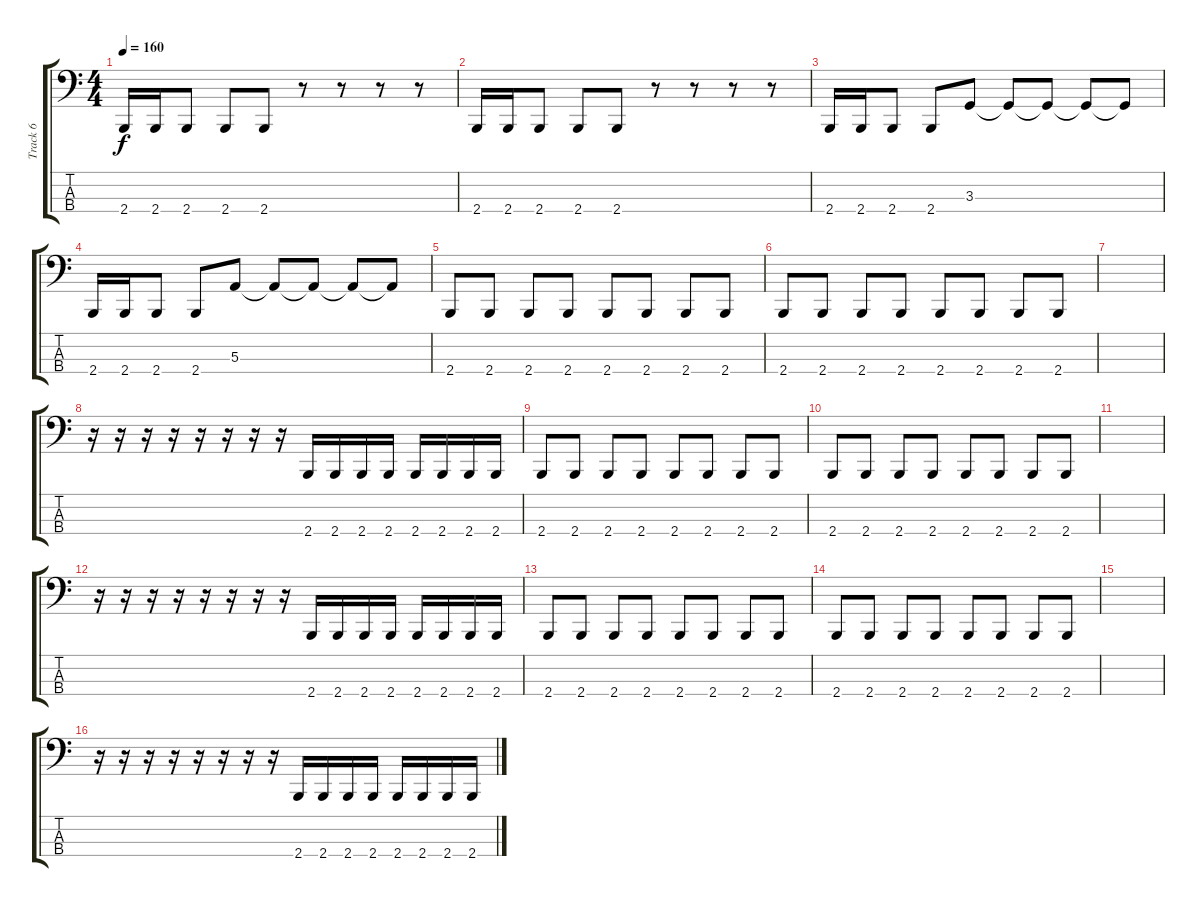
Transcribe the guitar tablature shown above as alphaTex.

\track ("Track 6" "Track 6") {instrument electricbasspick}
\staff {score tabs}
\tuning (D2 A1 E1 A0) {hide}
\ts (4 4)
\tempo 160
\clef f4
\ks c
2.4.16{dy f} 2.4.16 2.4.8 2.4.8 2.4.8 r.8 r.8 r.8 r.8 |
2.4.16 2.4.16 2.4.8 2.4.8 2.4.8 r.8 r.8 r.8 r.8 |
2.4.16 2.4.16 2.4.8 2.4.8 3.3.8 3.3{t}.8 3.3{t}.8 3.3{t}.8 3.3{t}.8 |
2.4.16 2.4.16 2.4.8 2.4.8 5.3.8 5.3{t}.8 5.3{t}.8 5.3{t}.8 5.3{t}.8 |
2.4.8 2.4.8 2.4.8 2.4.8 2.4.8 2.4.8 2.4.8 2.4.8 |
2.4.8 2.4.8 2.4.8 2.4.8 2.4.8 2.4.8 2.4.8 2.4.8 |
|
r.16 r.16 r.16 r.16 r.16 r.16 r.16 r.16 2.4.16 2.4.16 2.4.16 2.4.16 2.4.16 2.4.16 2.4.16 2.4.16 |
2.4.8 2.4.8 2.4.8 2.4.8 2.4.8 2.4.8 2.4.8 2.4.8 |
2.4.8 2.4.8 2.4.8 2.4.8 2.4.8 2.4.8 2.4.8 2.4.8 |
|
r.16 r.16 r.16 r.16 r.16 r.16 r.16 r.16 2.4.16 2.4.16 2.4.16 2.4.16 2.4.16 2.4.16 2.4.16 2.4.16 |
2.4.8 2.4.8 2.4.8 2.4.8 2.4.8 2.4.8 2.4.8 2.4.8 |
2.4.8 2.4.8 2.4.8 2.4.8 2.4.8 2.4.8 2.4.8 2.4.8 |
|
r.16 r.16 r.16 r.16 r.16 r.16 r.16 r.16 2.4.16 2.4.16 2.4.16 2.4.16 2.4.16 2.4.16 2.4.16 2.4.16
